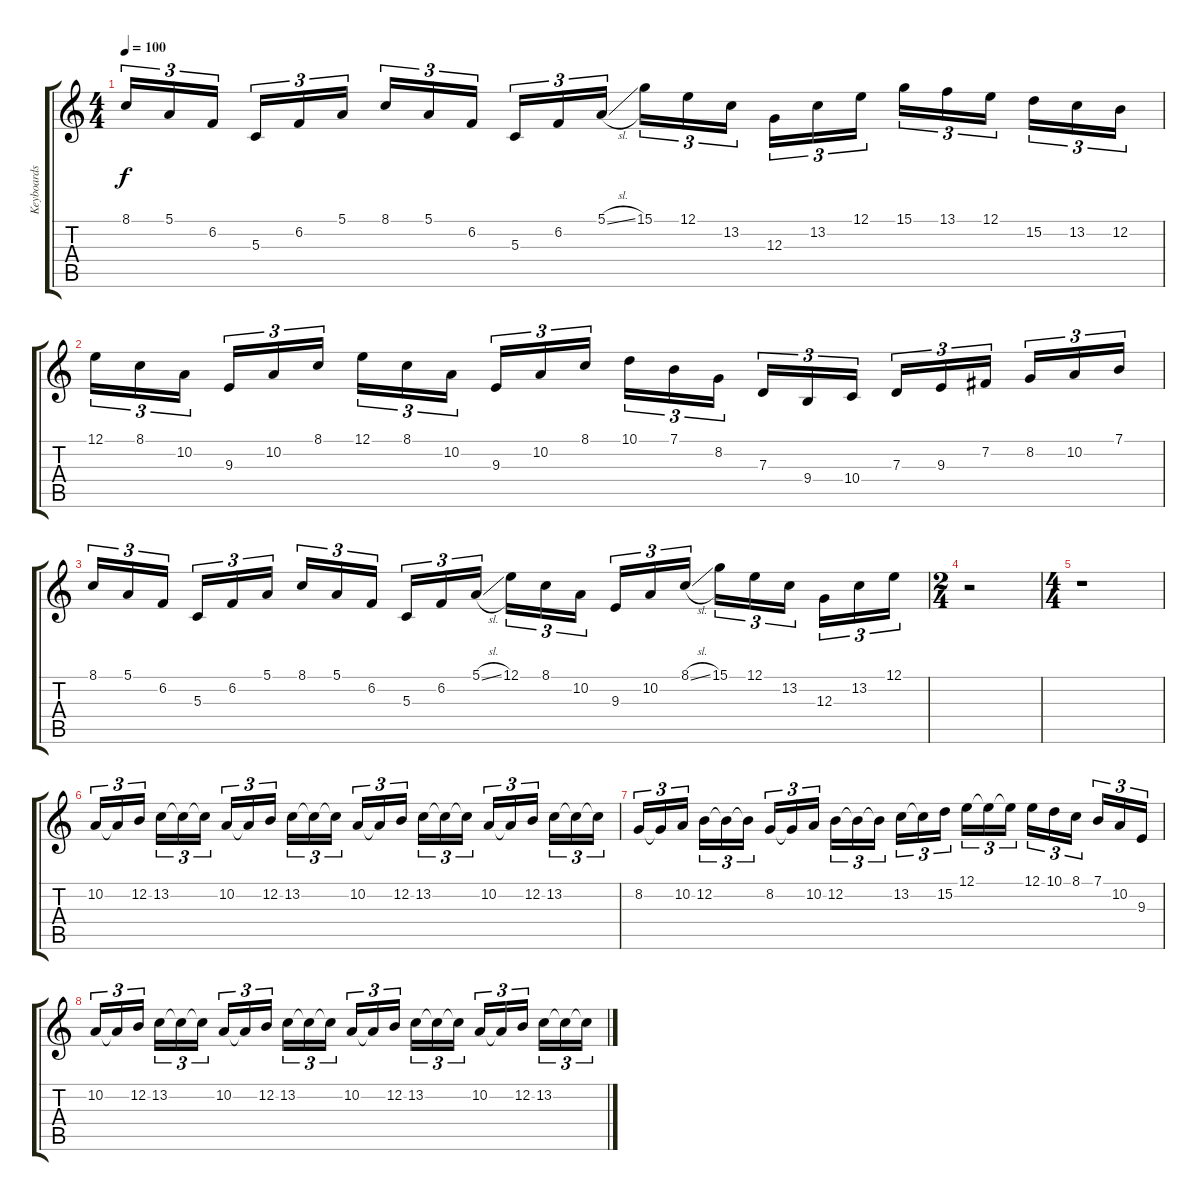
\track ("Keyboards" "Keyboards") {instrument harpsichord}
\staff {score tabs}
\tuning (E4 B3 G3 D3 A2 E2) {hide}
\ts (4 4)
\tempo 100
\clef g2
\ks c
8.1.16{tu (3 2) dy f} 5.1.16{tu (3 2)} 6.2.16{tu (3 2)} 5.3.16{tu (3 2)} 6.2.16{tu (3 2)} 5.1.16{tu (3 2)} 8.1.16{tu (3 2)} 5.1.16{tu (3 2)} 6.2.16{tu (3 2)} 5.3.16{tu (3 2)} 6.2.16{tu (3 2)} 5.1{sl}.16{tu (3 2)} 15.1.16{tu (3 2)} 12.1.16{tu (3 2)} 13.2.16{tu (3 2)} 12.3.16{tu (3 2)} 13.2.16{tu (3 2)} 12.1.16{tu (3 2)} 15.1.16{tu (3 2)} 13.1.16{tu (3 2)} 12.1.16{tu (3 2)} 15.2.16{tu (3 2)} 13.2.16{tu (3 2)} 12.2.16{tu (3 2)} |
12.1.16{tu (3 2)} 8.1.16{tu (3 2)} 10.2.16{tu (3 2)} 9.3.16{tu (3 2)} 10.2.16{tu (3 2)} 8.1.16{tu (3 2)} 12.1.16{tu (3 2)} 8.1.16{tu (3 2)} 10.2.16{tu (3 2)} 9.3.16{tu (3 2)} 10.2.16{tu (3 2)} 8.1.16{tu (3 2)} 10.1.16{tu (3 2)} 7.1.16{tu (3 2)} 8.2.16{tu (3 2)} 7.3.16{tu (3 2)} 9.4.16{tu (3 2)} 10.4.16{tu (3 2)} 7.3.16{tu (3 2)} 9.3.16{tu (3 2)} 7.2.16{tu (3 2)} 8.2.16{tu (3 2)} 10.2.16{tu (3 2)} 7.1.16{tu (3 2)} |
8.1.16{tu (3 2)} 5.1.16{tu (3 2)} 6.2.16{tu (3 2)} 5.3.16{tu (3 2)} 6.2.16{tu (3 2)} 5.1.16{tu (3 2)} 8.1.16{tu (3 2)} 5.1.16{tu (3 2)} 6.2.16{tu (3 2)} 5.3.16{tu (3 2)} 6.2.16{tu (3 2)} 5.1{sl}.16{tu (3 2)} 12.1.16{tu (3 2)} 8.1.16{tu (3 2)} 10.2.16{tu (3 2)} 9.3.16{tu (3 2)} 10.2.16{tu (3 2)} 8.1{sl}.16{tu (3 2)} 15.1.16{tu (3 2)} 12.1.16{tu (3 2)} 13.2.16{tu (3 2)} 12.3.16{tu (3 2)} 13.2.16{tu (3 2)} 12.1.16{tu (3 2)} |
\ts (2 4)
r.2 |
\ts (4 4)
r.1 |
10.2.16{tu (3 2)} 10.2{t}.16{tu (3 2)} 12.2.16{tu (3 2)} 13.2.16{tu (3 2)} 13.2{t}.16{tu (3 2)} 13.2{t}.16{tu (3 2)} 10.2.16{tu (3 2)} 10.2{t}.16{tu (3 2)} 12.2.16{tu (3 2)} 13.2.16{tu (3 2)} 13.2{t}.16{tu (3 2)} 13.2{t}.16{tu (3 2)} 10.2.16{tu (3 2)} 10.2{t}.16{tu (3 2)} 12.2.16{tu (3 2)} 13.2.16{tu (3 2)} 13.2{t}.16{tu (3 2)} 13.2{t}.16{tu (3 2)} 10.2.16{tu (3 2)} 10.2{t}.16{tu (3 2)} 12.2.16{tu (3 2)} 13.2.16{tu (3 2)} 13.2{t}.16{tu (3 2)} 13.2{t}.16{tu (3 2)} |
8.2.16{tu (3 2)} 8.2{t}.16{tu (3 2)} 10.2.16{tu (3 2)} 12.2.16{tu (3 2)} 12.2{t}.16{tu (3 2)} 12.2{t}.16{tu (3 2)} 8.2.16{tu (3 2)} 8.2{t}.16{tu (3 2)} 10.2.16{tu (3 2)} 12.2.16{tu (3 2)} 12.2{t}.16{tu (3 2)} 12.2{t}.16{tu (3 2)} 13.2.16{tu (3 2)} 13.2{t}.16{tu (3 2)} 15.2.16{tu (3 2)} 12.1.16{tu (3 2)} 12.1{t}.16{tu (3 2)} 12.1{t}.16{tu (3 2)} 12.1.16{tu (3 2)} 10.1.16{tu (3 2)} 8.1.16{tu (3 2)} 7.1.16{tu (3 2)} 10.2.16{tu (3 2)} 9.3.16{tu (3 2)} |
10.2.16{tu (3 2)} 10.2{t}.16{tu (3 2)} 12.2.16{tu (3 2)} 13.2.16{tu (3 2)} 13.2{t}.16{tu (3 2)} 13.2{t}.16{tu (3 2)} 10.2.16{tu (3 2)} 10.2{t}.16{tu (3 2)} 12.2.16{tu (3 2)} 13.2.16{tu (3 2)} 13.2{t}.16{tu (3 2)} 13.2{t}.16{tu (3 2)} 10.2.16{tu (3 2)} 10.2{t}.16{tu (3 2)} 12.2.16{tu (3 2)} 13.2.16{tu (3 2)} 13.2{t}.16{tu (3 2)} 13.2{t}.16{tu (3 2)} 10.2.16{tu (3 2)} 10.2{t}.16{tu (3 2)} 12.2.16{tu (3 2)} 13.2.16{tu (3 2)} 13.2{t}.16{tu (3 2)} 13.2{t}.16{tu (3 2)}
